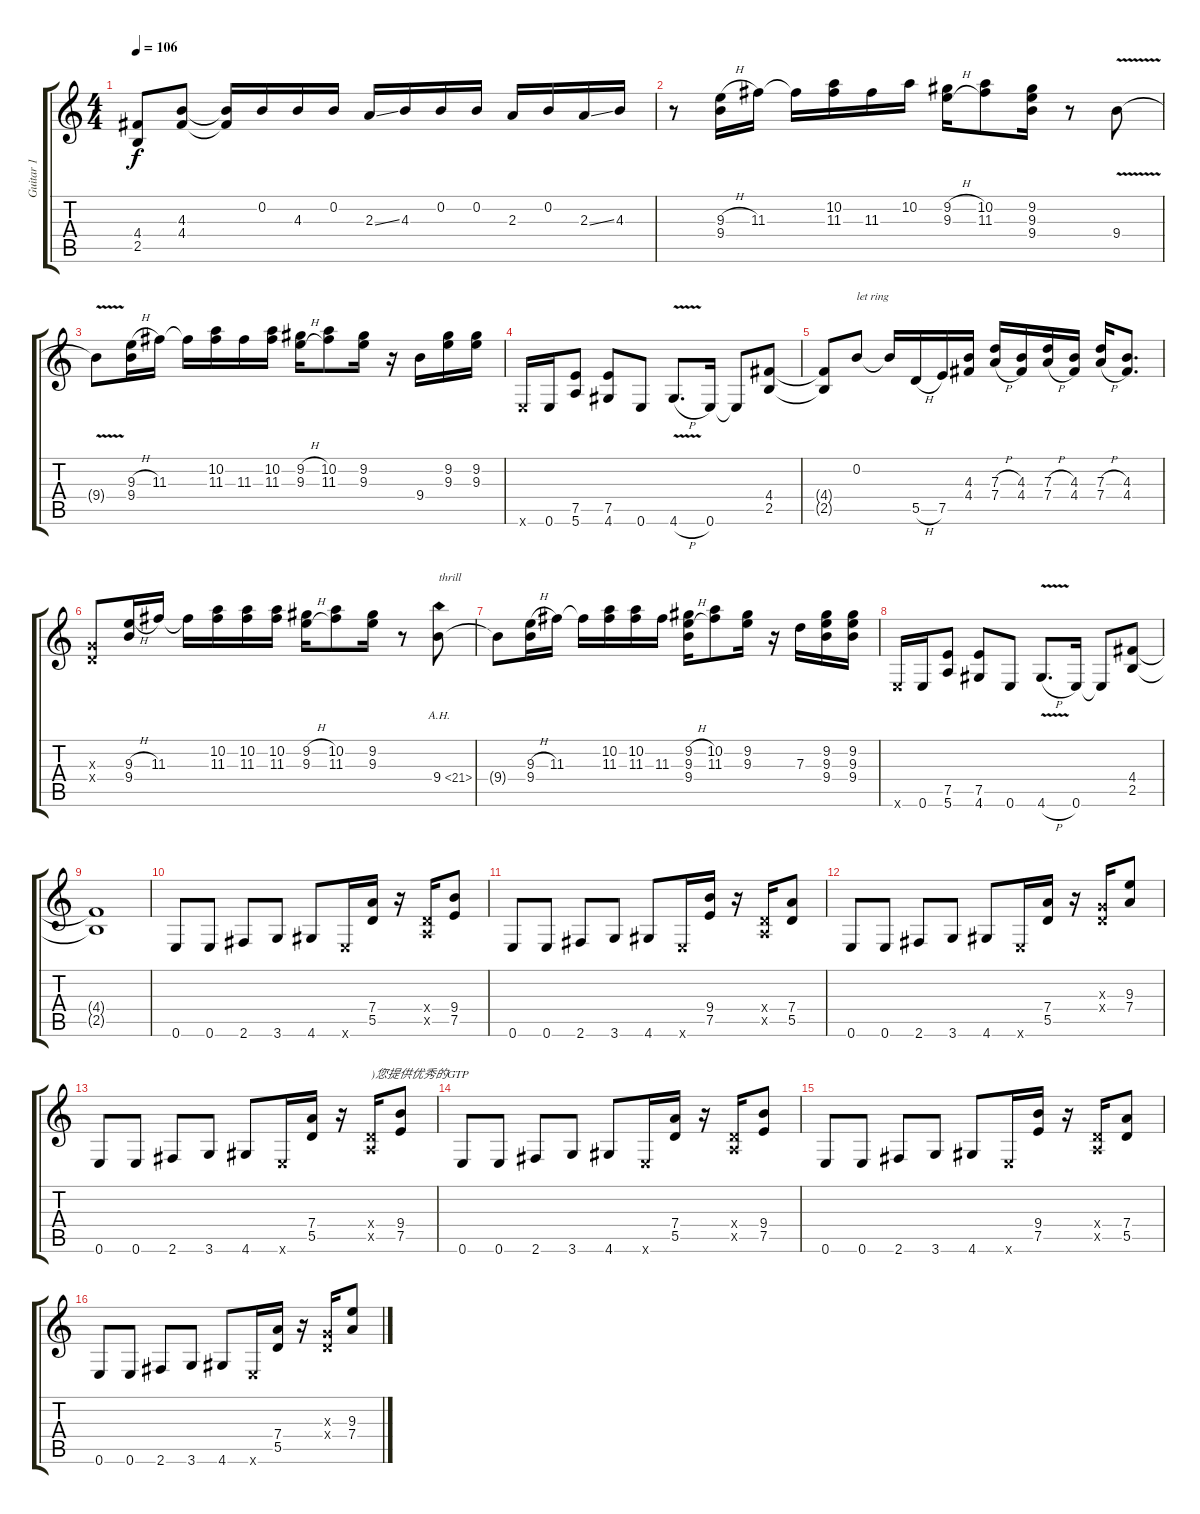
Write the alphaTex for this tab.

\track ("Guitar 1" "Guitar 1") {instrument distortionguitar}
\staff {score tabs}
\tuning (E4 B3 G3 D3 A2 E2) {hide}
\ts (4 4)
\tempo 106
\clef g2
\ks c
(4.4{t} 2.5{t}).8{dy f} (4.3 4.4).8 (4.3{t} 4.4{t}).16 0.2.16 4.3.16 0.2.16 2.3{ss}.16 4.3.16 0.2.16 0.2.16 2.3.16 0.2.16 2.3{ss}.16 4.3.16 |
r.8 (9.3{h} 9.4).16 11.3.16 11.3{t}.16 (10.2 11.3).16 11.3.16 10.2.16 (9.2{h} 9.3{h}).16 (10.2 11.3).8 (9.2 9.3 9.4).16 r.8 9.4{v}.8 |
9.4{t}.8 (9.3{h} 9.4).16 11.3.16 11.3{t}.16 (10.2 11.3).16 11.3.16 (10.2 11.3).16 (9.2{h} 9.3{h}).16 (10.2 11.3).8 (9.2 9.3).16 r.16 9.4.16 (9.2 9.3).16 (9.2 9.3).16 |
0.6{x}.16 0.6.16 (7.5 5.6).8 (7.5 4.6).8 0.6.8 4.6{v h}.8{d} 0.6.16 0.6{t}.8 (4.4 2.5).8 |
(4.4{t} 2.5{t}).8 0.2.8{txt "let ring"} 0.2{t}.16 5.5{h}.16 7.5.16 (4.3 4.4).16 (7.3{h} 7.4{h}).16 (4.3 4.4).16 (7.3{h} 7.4{h}).16 (4.3 4.4).16 (7.3{h} 7.4{h}).16 (4.3 4.4).8{d} |
(0.3{x} 0.4{x}).8 (9.3{h} 9.4).16 11.3.16 11.3{t}.16 (10.2 11.3).16 (10.2 11.3).16 (10.2 11.3).16 (9.2{h} 9.3{h}).16 (10.2 11.3).8 (9.2 9.3).16 r.8 9.4{ah 12}.8{txt "thrill"} |
9.4{t}.8 (9.3{h} 9.4).16 11.3.16 11.3{t}.16 (10.2 11.3).16 (10.2 11.3).16 11.3.16 (9.2{h} 9.3{h} 9.4).16 (10.2 11.3).8 (9.2 9.3).16 r.16 7.3.16 (9.2 9.3 9.4).16 (9.2 9.3 9.4).16 |
0.6{x}.16 0.6.16 (7.5 5.6).8 (7.5 4.6).8 0.6.8 4.6{v h}.8{d} 0.6.16 0.6{t}.8 (4.4 2.5).8 |
(4.4{t} 2.5{t}).1 |
0.6.8 0.6.8 2.6.8 3.6.8 4.6.8 0.6{x}.16 (7.4 5.5).16 r.16 (0.4{x} 0.5{x}).16 (9.4 7.5).8 |
0.6.8 0.6.8 2.6.8 3.6.8 4.6.8 0.6{x}.16 (9.4 7.5).16 r.16 (0.4{x} 0.5{x}).16 (7.4 5.5).8 |
0.6.8 0.6.8 2.6.8 3.6.8 4.6.8 0.6{x}.16 (7.4 5.5).16 r.16 (0.3{x} 0.4{x}).16 (9.3 7.4).8 |
0.6.8 0.6.8 2.6.8 3.6.8 4.6.8 0.6{x}.16 (7.4 5.5).16 r.16 (0.4{x} 0.5{x}).16{txt ")您提供优秀的GTP"} (9.4 7.5).8 |
0.6.8 0.6.8 2.6.8 3.6.8 4.6.8 0.6{x}.16 (7.4 5.5).16 r.16 (0.4{x} 0.5{x}).16 (9.4 7.5).8 |
0.6.8 0.6.8 2.6.8 3.6.8 4.6.8 0.6{x}.16 (9.4 7.5).16 r.16 (0.4{x} 0.5{x}).16 (7.4 5.5).8 |
0.6.8 0.6.8 2.6.8 3.6.8 4.6.8 0.6{x}.16 (7.4 5.5).16 r.16 (0.3{x} 0.4{x}).16 (9.3 7.4).8
